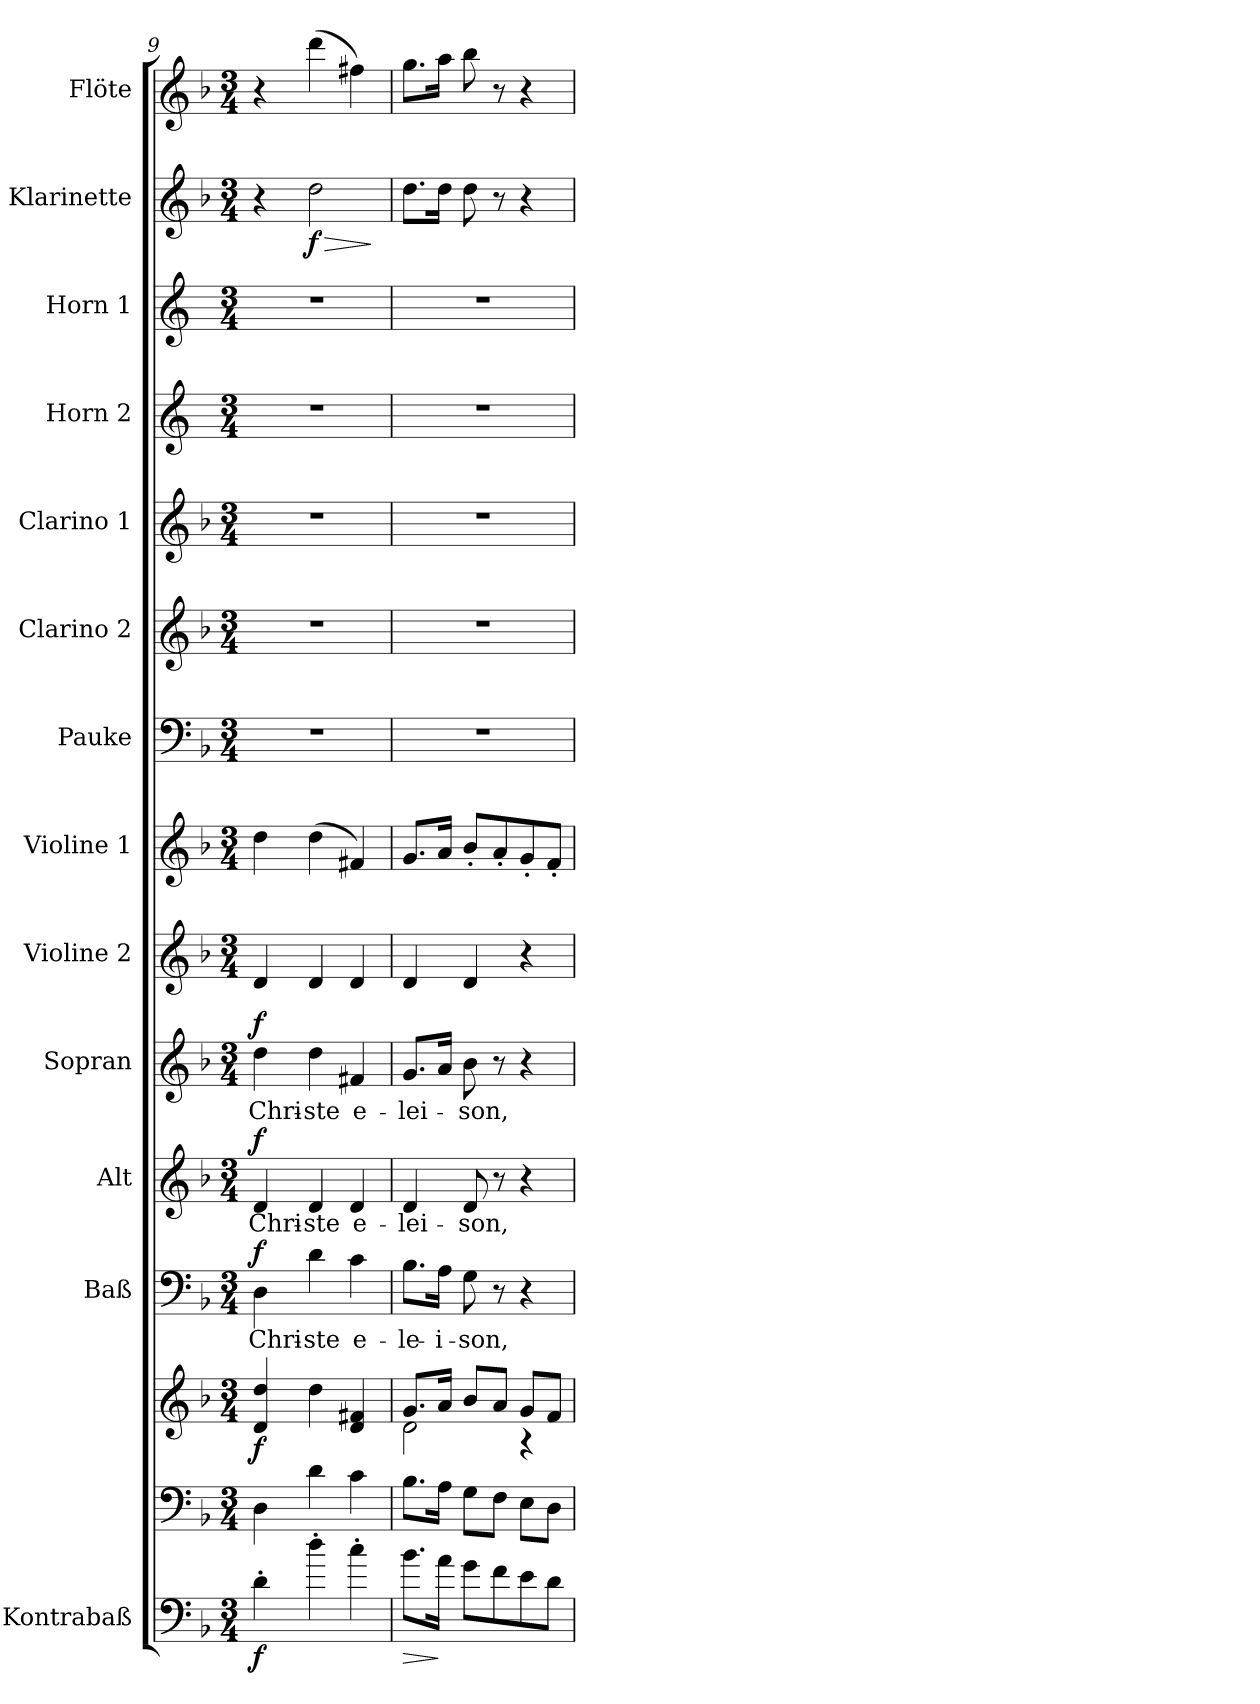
**kern	**dynam	**kern	**kern	**dynam	**kern	**text	**dynam	**kern	**text	**dynam	**kern	**text	**dynam	**kern	**kern	**kern	**kern	**kern	**kern	**kern	**kern	**dynam	**kern
*part14	*part14	*part13	*part13	*part13	*part12	*part12	*part12	*part11	*part11	*part11	*part10	*part10	*part10	*part9	*part8	*part7	*part6	*part5	*part4	*part3	*part2	*part2	*part1
*staff15	*staff15	*staff14	*staff13	*staff13/14	*staff12	*staff12	*staff12	*staff11	*staff11	*staff11	*staff10	*staff10	*staff10	*staff9	*staff8	*staff7	*staff6	*staff5	*staff4	*staff3	*staff2	*staff2	*staff1
*I"Kontrabaß	*	*	*	*	*I"Baß	*	*	*I"Alt	*	*	*I"Sopran	*	*	*I"Violine 2	*I"Violine 1	*I"Pauke	*I"Clarino 2	*I"Clarino 1	*I"Horn 2	*I"Horn 1	*I"Klarinette	*	*I"Flöte
*I'Kb	*	*	*	*	*I'Baß	*	*	*I'Alt	*	*	*I'Sop	*	*	*I'Vln. 2	*I'Vln. 1	*I'Pk.	*	*	*I'Hrn. 2	*I'Hrn. 1	*	*	*I'Fl.
*clefF4	*	*clefF4	*clefG2	*	*clefF4	*	*	*clefG2	*	*	*clefG2	*	*	*clefG2	*clefG2	*clefF4	*clefG2	*clefG2	*clefG2	*clefG2	*clefG2	*	*clefG2
*ITrd7c12	*	*	*	*	*	*	*	*	*	*	*	*	*	*	*	*	*ITrd7c12	*ITrd7c12	*ITrd4c7	*ITrd4c7	*	*	*
*k[b-]	*	*k[b-]	*k[b-]	*	*k[b-]	*	*	*k[b-]	*	*	*k[b-]	*	*	*k[b-]	*k[b-]	*k[b-]	*k[b-]	*k[b-]	*k[b-]	*k[b-]	*k[b-]	*	*k[b-]
*F:	*	*F:	*F:	*	*F:	*	*	*F:	*	*	*F:	*	*	*F:	*F:	*F:	*F:	*F:	*F:	*F:	*F:	*	*F:
*M3/4	*	*M3/4	*M3/4	*	*M3/4	*	*	*M3/4	*	*	*M3/4	*	*	*M3/4	*M3/4	*M3/4	*M3/4	*M3/4	*M3/4	*M3/4	*M3/4	*	*M3/4
=9	=9	=9	=9	=9	=9	=9	=9	=9	=9	=9	=9	=9	=9	=9	=9	=9	=9	=9	=9	=9	=9	=9	=9
!	!LO:DY:b	!	!	!LO:DY:b	!	!LO:LY:b	!LO:DY:a	!	!LO:LY:b	!LO:DY:a	!	!LO:LY:b	!LO:DY:a	!	!	!	!	!	!	!	!	!	!
4D'>\	f	4D\	4d/ 4dd/	f	4D\	Chri-	f	4d/	Chri-	f	4dd\	Chri-	f	4d/	4dd\	2.r	2.r	2.r	2.r	2.r	4r	.	4r
!	!	!	!	!	!	!LO:LY:b	!	!	!LO:LY:b	!	!	!LO:LY:b	!	!	!	!	!	!	!	!	!	!LO:HP:b	!
!	!	!	!	!	!	!	!	!	!	!	!	!	!	!	!	!	!	!	!	!	!	!LO:DY:n=1:b	!
4d'>\	.	4d\	4dd\	.	4d\	-ste	.	4d/	-ste	.	4dd\	-ste	.	4d/	(>4dd\	.	.	.	.	.	2dd\	> f	(>4ddd\
!	!	!	!	!	!	!LO:LY:b	!	!	!LO:LY:b	!	!	!LO:LY:b	!	!	!	!	!	!	!	!	!	!	!
4c'>\	.	4c\	4d/ 4f#X/	.	4c\	e-	.	4d/	e-	.	4f#X/	e-	.	4d/	4f#X/)	.	.	.	.	.	.	.	4ff#X\)
.	.	.	.	.	.	.	.	.	.	.	.	.	.	.	.	.	.	.	.	.	.	]	.
=10	=10	=10	=10	=10	=10	=10	=10	=10	=10	=10	=10	=10	=10	=10	=10	=10	=10	=10	=10	=10	=10	=10	=10
!	!LO:HP:b	!	!	!	!	!LO:LY:b	!	!	!LO:LY:b	!	!	!LO:LY:b	!	!	!	!	!	!	!	!	!	!	!
*	*	*	*^	*	*	*	*	*	*	*	*	*	*	*	*	*	*	*	*	*	*	*	*
8.B-\L	>	8.B-\L	8.g/L	2d\	.	8.B-\L	-le-	.	4d/	-lei-	.	8.g/L	-lei-	.	4d/	8.g/L	2.r	2.r	2.r	2.r	2.r	8.dd\L	.	8.gg\L
!	!	!	!	!	!	!	!LO:LY:b	!	!	!	!	!	!	!	!	!	!	!	!	!	!	!	!	!
16A\Jk	]	16A\Jk	16a/Jk	.	.	16A\Jk	-i-	.	.	.	.	16a/Jk	.	.	.	16a/Jk	.	.	.	.	.	16dd\Jk	.	16aa\Jk
!	!	!	!	!	!	!	!LO:LY:b	!	!	!LO:LY:b	!	!	!LO:LY:b	!	!	!	!	!	!	!	!	!	!	!
8G\L	.	8G\L	8b-/L	.	.	8G\	-son,	.	8d/	-son,	.	8b-\	-son,	.	4d/	8b-'</L	.	.	.	.	.	8dd\	.	8bb-\
8F\	.	8F\J	8a/J	.	.	8r	.	.	8r	.	.	8r	.	.	.	8a'</	.	.	.	.	.	8r	.	8r
8E\	.	8E\L	8g/L	4rA	.	4r	.	.	4r	.	.	4r	.	.	4r	8g'</	.	.	.	.	.	4r	.	4r
8D\J	.	8D\J	8f/J	.	.	.	.	.	.	.	.	.	.	.	.	8f'</J	.	.	.	.	.	.	.	.
*	*	*	*v	*v	*	*	*	*	*	*	*	*	*	*	*	*	*	*	*	*	*	*	*	*
=	=	=	=	=	=	=	=	=	=	=	=	=	=	=	=	=	=	=	=	=	=	=	=
*-	*-	*-	*-	*-	*-	*-	*-	*-	*-	*-	*-	*-	*-	*-	*-	*-	*-	*-	*-	*-	*-	*-	*-
